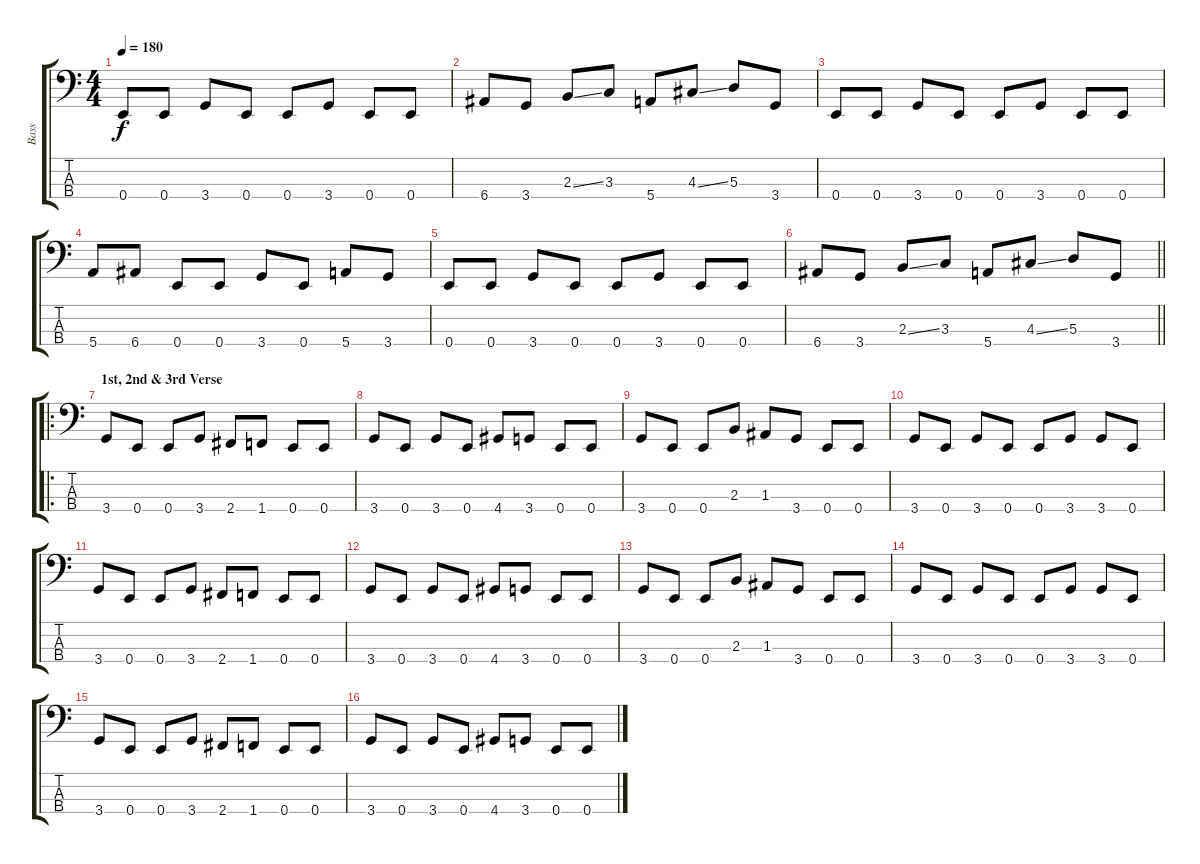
\track ("Bass" "Bass") {instrument electricbasspick}
\staff {score tabs}
\tuning (G2 D2 A1 E1) {hide}
\ts (4 4)
\tempo 180
\clef f4
\ks c
0.4.8{dy f} 0.4.8 3.4.8 0.4.8 0.4.8 3.4.8 0.4.8 0.4.8 |
6.4.8 3.4.8 2.3{ss}.8 3.3.8 5.4.8 4.3{ss}.8 5.3.8 3.4.8 |
0.4.8 0.4.8 3.4.8 0.4.8 0.4.8 3.4.8 0.4.8 0.4.8 |
5.4.8 6.4.8 0.4.8 0.4.8 3.4.8 0.4.8 5.4.8 3.4.8 |
0.4.8 0.4.8 3.4.8 0.4.8 0.4.8 3.4.8 0.4.8 0.4.8 |
\barLineRight lightlight
6.4.8 3.4.8 2.3{ss}.8 3.3.8 5.4.8 4.3{ss}.8 5.3.8 3.4.8 |
\ro
\section ("" "1st, 2nd & 3rd Verse")
3.4.8 0.4.8 0.4.8 3.4.8 2.4.8 1.4.8 0.4.8 0.4.8 |
3.4.8 0.4.8 3.4.8 0.4.8 4.4.8 3.4.8 0.4.8 0.4.8 |
3.4.8 0.4.8 0.4.8 2.3.8 1.3.8 3.4.8 0.4.8 0.4.8 |
3.4.8 0.4.8 3.4.8 0.4.8 0.4.8 3.4.8 3.4.8 0.4.8 |
3.4.8 0.4.8 0.4.8 3.4.8 2.4.8 1.4.8 0.4.8 0.4.8 |
3.4.8 0.4.8 3.4.8 0.4.8 4.4.8 3.4.8 0.4.8 0.4.8 |
3.4.8 0.4.8 0.4.8 2.3.8 1.3.8 3.4.8 0.4.8 0.4.8 |
3.4.8 0.4.8 3.4.8 0.4.8 0.4.8 3.4.8 3.4.8 0.4.8 |
3.4.8 0.4.8 0.4.8 3.4.8 2.4.8 1.4.8 0.4.8 0.4.8 |
3.4.8 0.4.8 3.4.8 0.4.8 4.4.8 3.4.8 0.4.8 0.4.8
